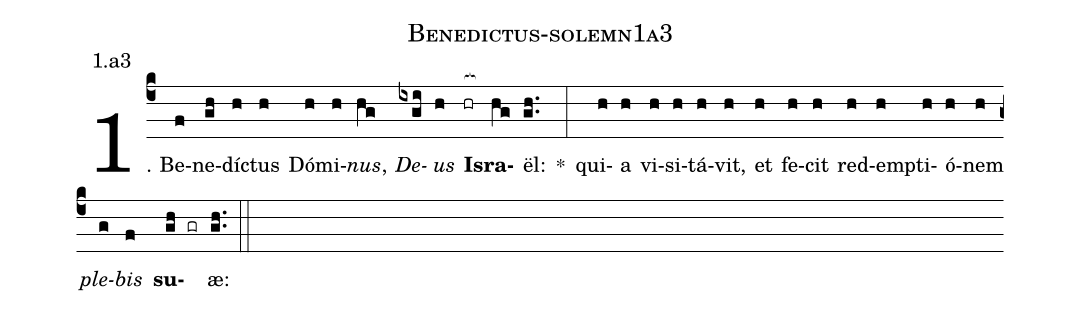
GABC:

name: Benedictus-solemn1a3;
annotation: 1.a3;
%%
(c4)1. Be(f)ne(gh)díc(h)tus(h) Dó(h)mi(h)<i>nus</i>,(hg) <i>De</i>(ixgi)<i>us</i>(h) <b>Is</b>(hr[ocb:1{])<b>ra</b>(hg[ocb:0}])ël:(gh..) *(:) qui(h)a(h) vi(h)si(h)tá(h)vit,(h) et(h) fe(h)cit(h) red(h)emp(h)ti(h)ó(h)nem(h) <i>ple</i>(g)<i>bis</i>(f) <b>su</b>(gh gr)æ:(gh..) (::)
